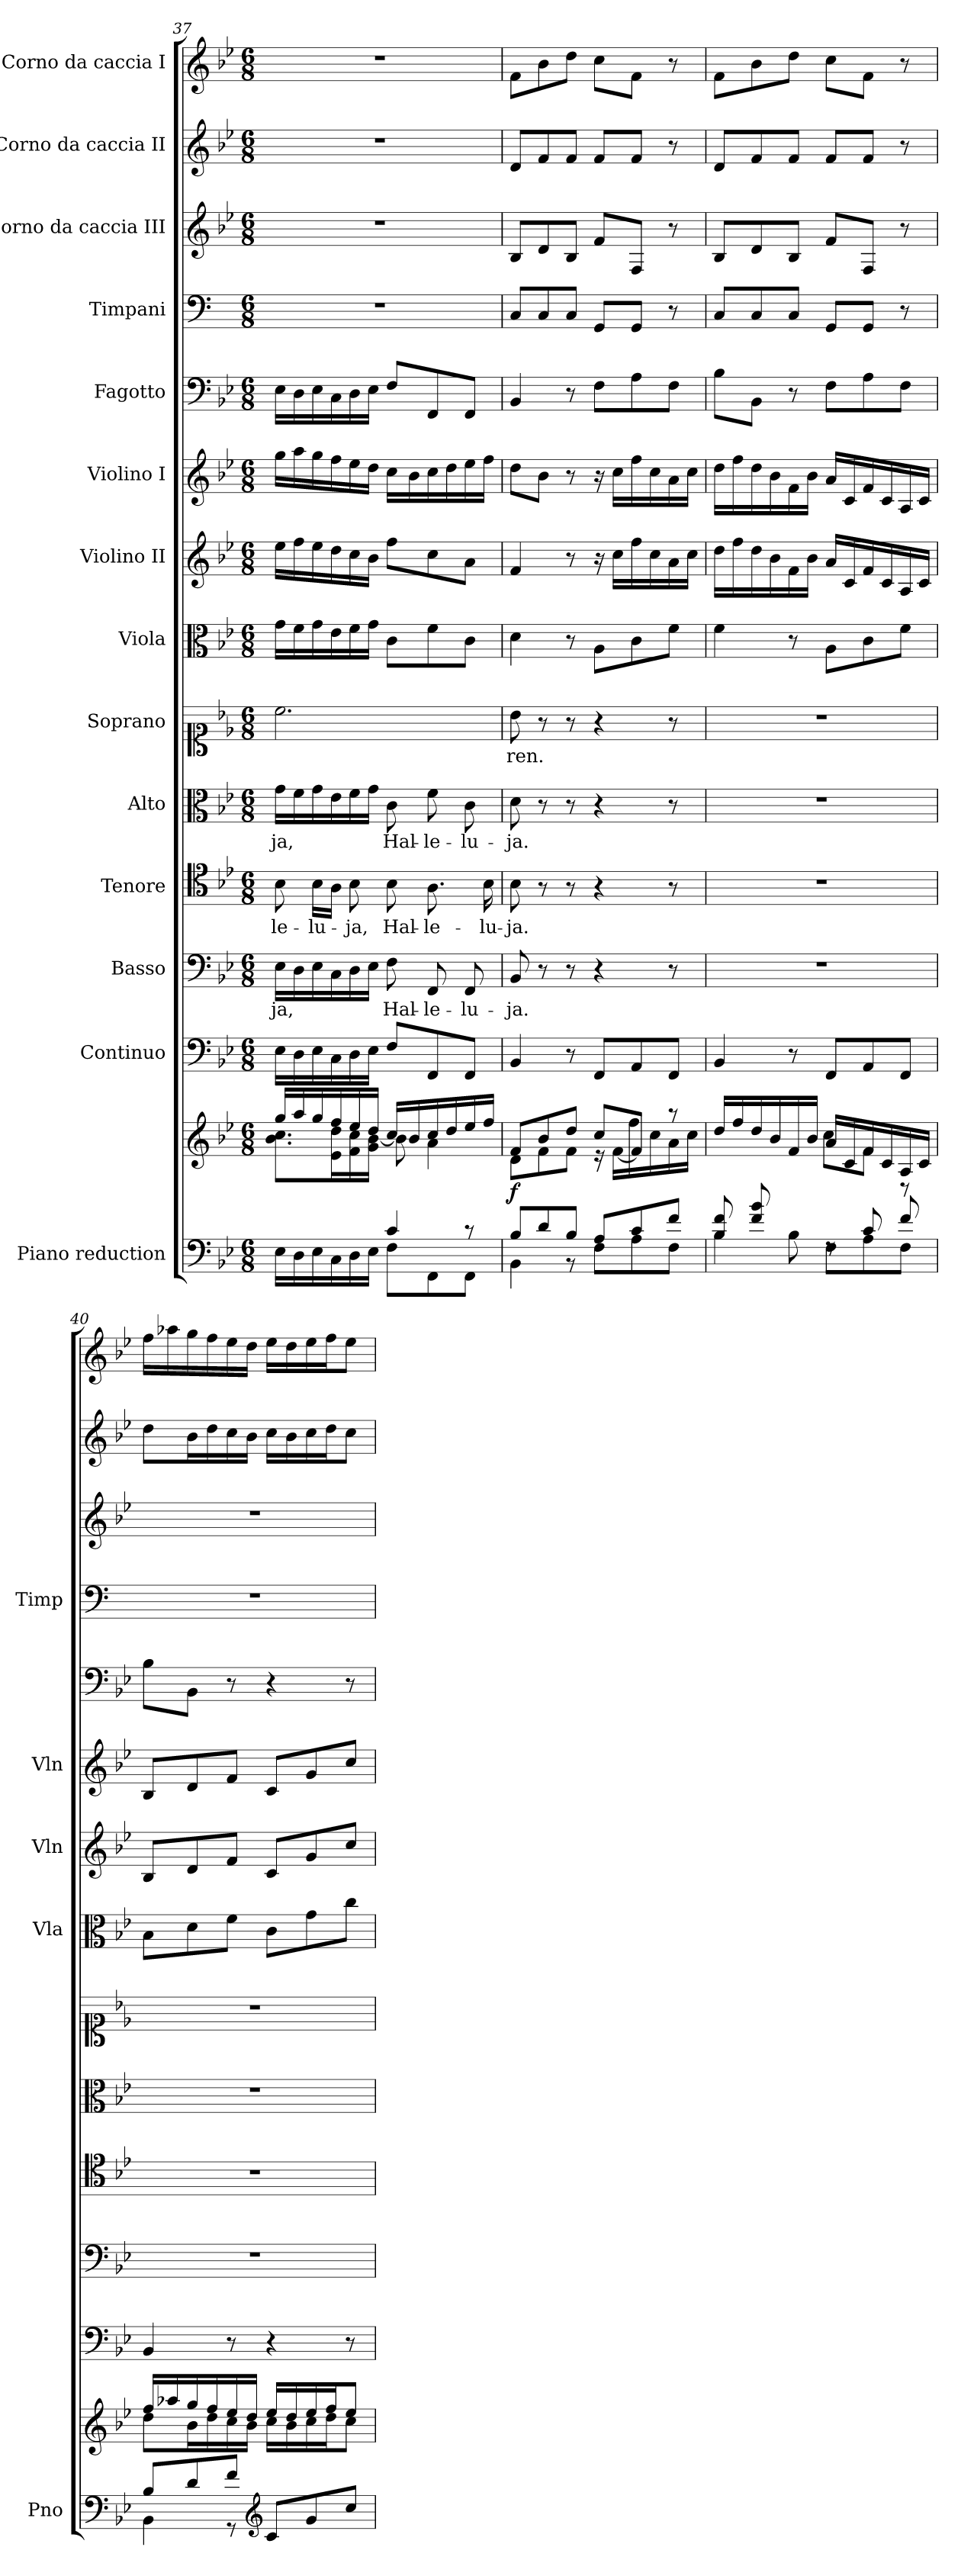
**kern	**kern	**dynam	**kern	**kern	**text	**kern	**text	**kern	**text	**kern	**text	**kern	**kern	**kern	**kern	**kern	**kern	**kern	**kern
*part14	*part14	*part14	*part13	*part12	*part12	*part11	*part11	*part10	*part10	*part9	*part9	*part8	*part7	*part6	*part5	*part4	*part3	*part2	*part1
*staff15	*staff14	*staff14/15	*staff13	*staff12	*staff12	*staff11	*staff11	*staff10	*staff10	*staff9	*staff9	*staff8	*staff7	*staff6	*staff5	*staff4	*staff3	*staff2	*staff1
*I"Piano reduction	*	*	*I"Continuo	*I"Basso	*	*I"Tenore	*	*I"Alto	*	*I"Soprano	*	*I"Viola	*I"Violino II	*I"Violino I	*I"Fagotto	*I"Timpani	*I"Corno da caccia III	*I"Corno da caccia II	*I"Corno da caccia I
*I'Pno	*	*	*	*	*	*	*	*	*	*	*	*I'Vla	*I'Vln	*I'Vln	*	*I'Timp	*	*	*
*clefF4	*clefG2	*	*clefF4	*clefF4	*	*clefC4	*	*clefC3	*	*clefC1	*	*clefC3	*clefG2	*clefG2	*clefF4	*clefF4	*clefG2	*clefG2	*clefG2
*	*	*	*	*	*	*	*	*	*	*	*	*	*	*	*	*ITrd1c2	*ITrd8c14	*ITrd8c14	*ITrd8c14
*k[b-e-]	*k[b-e-]	*	*k[b-e-]	*k[b-e-]	*	*k[b-e-]	*	*k[b-e-]	*	*k[b-e-]	*	*k[b-e-]	*k[b-e-]	*k[b-e-]	*k[b-e-]	*k[b-e-]	*k[b-e-]	*k[b-e-]	*k[b-e-]
*M6/8	*M6/8	*	*M6/8	*M6/8	*	*M6/8	*	*M6/8	*	*M6/8	*	*M6/8	*M6/8	*M6/8	*M6/8	*M6/8	*M6/8	*M6/8	*M6/8
=37	=37	=37	=37	=37	=37	=37	=37	=37	=37	=37	=37	=37	=37	=37	=37	=37	=37	=37	=37
*^	*^	*	*	*	*	*	*	*	*	*	*	*	*	*	*	*	*	*	*
!	!	!	!	!	!	!	!LO:LY:b	!	!LO:LY:b	!	!LO:LY:b	!	!	!	!	!	!	!	!	!	!
4.ryy	16E-\LL	16gg/LL	8.b-\ 8.cc\L	.	16E-\LL	16E-\LL	-ja,	8B-\	-le-	16g\LL	-ja,	2.cc\	.	16g\LL	16ee-\LL	16gg\LL	16E-\LL	2.r	2.r	2.r	2.r
.	16D\	16aa/	.	.	16D\	16D\	.	.	.	16f\	.	.	.	16f\	16ff\	16aa\	16D\	.	.	.	.
!	!	!	!	!	!	!	!	!	!LO:LY:b	!	!	!	!	!	!	!	!	!	!	!	!
.	16E-\	16gg/	.	.	16E-\	16E-\	.	16B-\LL	-lu-	16g\	.	.	.	16g\	16ee-\	16gg\	16E-\	.	.	.	.
.	16C\	16ff/	16e-\ 16dd\L	.	16C\	16C\	.	16A\JJ	.	16e-\	.	.	.	16e-\	16dd\	16ff\	16C\	.	.	.	.
!	!	!	!	!	!	!	!	!	!LO:LY:b	!	!	!	!	!	!	!	!	!	!	!	!
.	16D\	16ee-/	16f\ 16cc\	.	16D\	16D\	.	8B-\	-ja,	16f\	.	.	.	16f\	16cc\	16ee-\	16D\	.	.	.	.
.	16E-\JJ	16dd/JJ	16g\ [16b-\JJ	.	16E-\JJ	16E-\JJ	.	.	.	16g\JJ	.	.	.	16g\JJ	16b-\JJ	16dd\JJ	16E-\JJ	.	.	.	.
!	!	!	!	!	!	!	!LO:LY:b	!	!LO:LY:b	!	!LO:LY:b	!	!	!	!	!	!	!	!	!	!
4c/	8F\L	16cc/LL	8b-\]	.	8F/L	8F\	Hal-	8B-\	Hal-	8c\	Hal-	.	.	8c\L	8ff\L	16cc\LL	8F/L	.	.	.	.
.	.	16b-/	.	.	.	.	.	.	.	.	.	.	.	.	.	16b-\	.	.	.	.	.
!	!	!	!	!	!	!	!LO:LY:b	!	!LO:LY:b	!	!LO:LY:b	!	!	!	!	!	!	!	!	!	!
.	8FF\	16cc/	4a\	.	8FF/	8FF/	-le-	8.A\	-le-	8f\	-le-	.	.	8f\	8cc\	16cc\	8FF/	.	.	.	.
.	.	16dd/	.	.	.	.	.	.	.	.	.	.	.	.	.	16dd\	.	.	.	.	.
!	!	!	!	!	!	!	!LO:LY:b	!	!	!	!LO:LY:b	!	!	!	!	!	!	!	!	!	!
8r	8FF\J	16ee-/	.	.	8FF/J	8FF/	-lu-	.	.	8c\	-lu-	.	.	8c\J	8a\J	16ee-\	8FF/J	.	.	.	.
!	!	!	!	!	!	!	!	!	!LO:LY:b	!	!	!	!	!	!	!	!	!	!	!	!
.	.	16ff/JJ	.	.	.	.	.	16B-\	-lu-	.	.	.	.	.	.	16ff\JJ	.	.	.	.	.
=38	=38	=38	=38	=38	=38	=38	=38	=38	=38	=38	=38	=38	=38	=38	=38	=38	=38	=38	=38	=38	=38
!	!	!	!	!LO:DY:b	!	!	!LO:LY:b	!	!LO:LY:b	!	!LO:LY:b	!	!LO:LY:b	!	!	!	!	!	!	!	!
8B-/L	4BB-\	8f/L	8d\L	f	4BB-/	8BB-/	-ja.	8B-\	-ja.	8d\	-ja.	8b-\	-ren.	4d\	4f/	8dd\L	4BB-/	8BB-/L	8BB-/L	8D/L	8F\L
8d/	.	8b-/	8f\	.	.	8r	.	8r	.	8r	.	8r	.	.	.	8b-\J	.	8BB-/	8D/	8F/	8B-\
8B-/J	8r	8dd/J	8f\J	.	8r	8r	.	8r	.	8r	.	8r	.	8r	8r	8r	8r	8BB-/J	8BB-/J	8F/J	8d\J
8A/L	8F\L	8cc/L	16r	.	8FF/L	4r	.	4r	.	4r	.	4r	.	8A\L	16r	16r	8F\L	8FF/L	8F/L	8F/L	8c\L
.	.	.	[16f\LL	.	.	.	.	.	.	.	.	.	.	.	16cc\LL	16cc\LL	.	.	.	.	.
8c/	8A\	8f/J]	16ff\	.	8AA/	.	.	.	.	.	.	.	.	8c\	16ff\	16ff\	8A\	8FF/J	8FF/J	8F/J	8F\J
.	.	.	16cc\	.	.	.	.	.	.	.	.	.	.	.	16cc\	16cc\	.	.	.	.	.
8f/J	8F\J	8r	16a\	.	8FF/J	8r	.	8r	.	8r	.	8r	.	8f\J	16a\	16a\	8F\J	8r	8r	8r	8r
.	.	.	16cc\JJ	.	.	.	.	.	.	.	.	.	.	.	16cc\JJ	16cc\JJ	.	.	.	.	.
!!LO:PB:g=z
=39	=39	=39	=39	=39	=39	=39	=39	=39	=39	=39	=39	=39	=39	=39	=39	=39	=39	=39	=39	=39	=39
*	*	*	*^	*	*	*	*	*	*	*	*	*	*	*	*	*	*	*	*	*	*
8B-/ 8f/L	4B-\	16dd/LL	4.ryy	4ryy	.	4BB-/	2.r	.	2.r	.	2.r	.	2.r	.	4f\	16dd\LL	16dd\LL	8B-\L	8BB-/L	8BB-/L	8D/L	8F\L
.	.	16ff/	.	.	.	.	.	.	.	.	.	.	.	.	.	16ff\	16ff\	.	.	.	.	.
8f/ 8b-/	.	16dd/	.	.	.	.	.	.	.	.	.	.	.	.	.	16dd\	16dd\	8BB-\J	8BB-/	8D/	8F/	8B-\
.	.	16b-/	.	.	.	.	.	.	.	.	.	.	.	.	.	16b-\	16b-\	.	.	.	.	.
8ryy	8B-\	16f/	.	8dd\J	.	8r	.	.	.	.	.	.	.	.	8r	16f\	16f\	8r	8BB-/J	8BB-/J	8F/J	8d\J
.	.	16b-/JJ	.	.	.	.	.	.	.	.	.	.	.	.	.	16b-\JJ	16b-\JJ	.	.	.	.	.
8rF	8F\L	16a/LL	8cc\L	4.ryy	.	8FF/L	.	.	.	.	.	.	.	.	8A\L	16a/LL	16a/LL	8F\L	8FF/L	8F/L	8F/L	8c\L
.	.	16c/	.	.	.	.	.	.	.	.	.	.	.	.	.	16c/	16c/	.	.	.	.	.
8c/L	8A\	16f/	8f\J	.	.	8AA/	.	.	.	.	.	.	.	.	8c\	16f/	16f/	8A\	8FF/J	8FF/J	8F/J	8F\J
.	.	16c/	.	.	.	.	.	.	.	.	.	.	.	.	.	16c/	16c/	.	.	.	.	.
8f/J	8F\J	16A/	8r	.	.	8FF/J	.	.	.	.	.	.	.	.	8f\J	16A/	16A/	8F\J	8r	8r	8r	8r
.	.	16c/JJ	.	.	.	.	.	.	.	.	.	.	.	.	.	16c/JJ	16c/JJ	.	.	.	.	.
*	*	*	*v	*v	*	*	*	*	*	*	*	*	*	*	*	*	*	*	*	*	*	*
=40	=40	=40	=40	=40	=40	=40	=40	=40	=40	=40	=40	=40	=40	=40	=40	=40	=40	=40	=40	=40	=40
8B-/L	4BB-\	16ff/LL	8dd\L	.	4BB-/	2.r	.	2.r	.	2.r	.	2.r	.	8B-\L	8B-/L	8B-/L	8B-\L	2.r	2.r	8d\L	16f\LL
.	.	16aa-X/	.	.	.	.	.	.	.	.	.	.	.	.	.	.	.	.	.	.	16a-X\
8d/	.	16gg/	16b-\L	.	.	.	.	.	.	.	.	.	.	8d\	8d/	8d/	8BB-\J	.	.	16B-\L	16g\
.	.	16ff/	16dd\	.	.	.	.	.	.	.	.	.	.	.	.	.	.	.	.	16d\	16f\
8f/J	8r	16ee-/	16cc\	.	8r	.	.	.	.	.	.	.	.	8f\J	8f/J	8f/J	8r	.	.	16c\	16e-\
.	.	16dd/JJ	16b-\JJ	.	.	.	.	.	.	.	.	.	.	.	.	.	.	.	.	16B-\JJ	16d\JJ
*clefG2	*	*	*	*	*	*	*	*	*	*	*	*	*	*	*	*	*	*	*	*	*
8c/L	4.ryy	16ee-/LL	16cc\LL	.	4r	.	.	.	.	.	.	.	.	8c\L	8c/L	8c/L	4r	.	.	16c\LL	16e-\LL
.	.	16dd/	16b-\	.	.	.	.	.	.	.	.	.	.	.	.	.	.	.	.	16B-\	16d\
8g/	.	16ee-/	16cc\	.	.	.	.	.	.	.	.	.	.	8g\	8g/	8g/	.	.	.	16c\	16e-\
.	.	16ff/J	16dd\J	.	.	.	.	.	.	.	.	.	.	.	.	.	.	.	.	16d\J	16f\J
8cc/J	.	8ee-/J	8cc\J	.	8r	.	.	.	.	.	.	.	.	8cc\J	8cc/J	8cc/J	8r	.	.	8c\J	8e-\J
*v	*v	*	*	*	*	*	*	*	*	*	*	*	*	*	*	*	*	*	*	*	*
*	*v	*v	*	*	*	*	*	*	*	*	*	*	*	*	*	*	*	*	*	*
=	=	=	=	=	=	=	=	=	=	=	=	=	=	=	=	=	=	=	=
*-	*-	*-	*-	*-	*-	*-	*-	*-	*-	*-	*-	*-	*-	*-	*-	*-	*-	*-	*-
